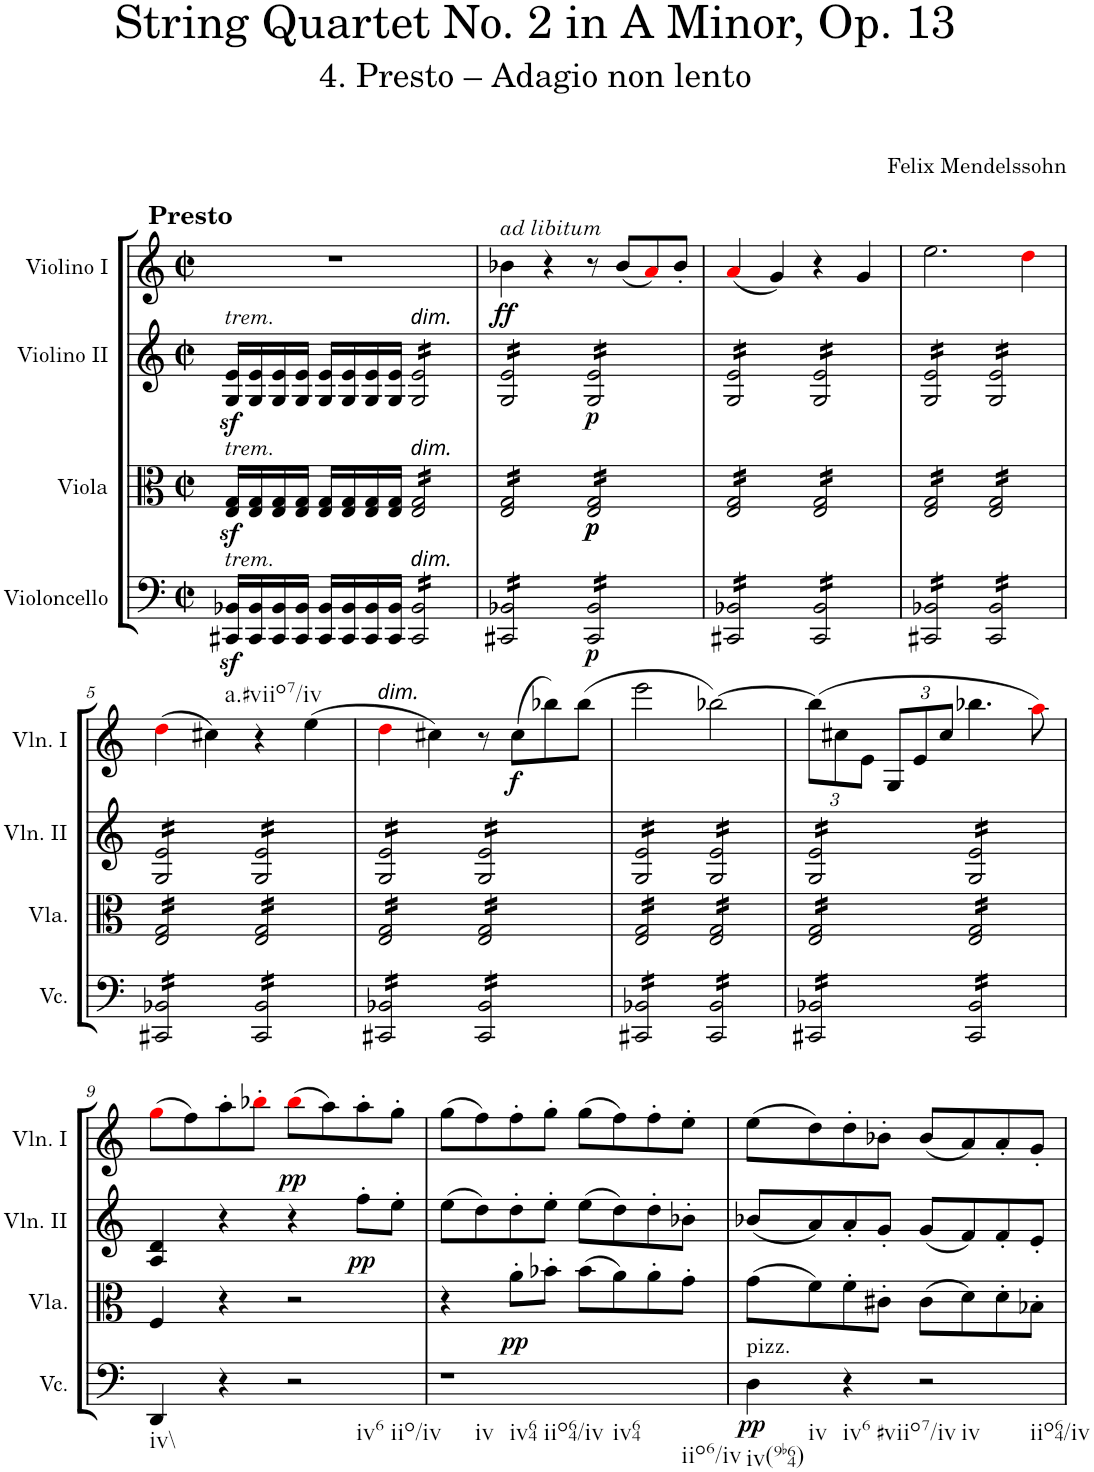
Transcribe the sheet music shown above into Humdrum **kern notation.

**kern	**dynam	**kern	**dynam	**kern	**dynam	**kern	**dynam
*part4	*part4	*part3	*part3	*part2	*part2	*part1	*part1
*staff4	*staff4	*staff3	*staff3	*staff2	*staff2	*staff1	*staff1
*I"Violoncello	*	*I"Viola	*	*I"Violino II	*	*I"Violino I	*
*I'Vc.	*	*I'Vla.	*	*I'Vln. II	*	*I'Vln. I	*
*clefF4	*	*clefC3	*	*clefG2	*	*clefG2	*
*k[]	*	*k[]	*	*k[]	*	*k[]	*
*M2/2	*	*M2/2	*	*M2/2	*	*M2/2	*
*met(c|)	*	*met(c|)	*	*met(c|)	*	*met(c|)	*
=1	=1	=1	=1	=1	=1	=1	=1
!	!	!	!	!	!	!LO:TX:a:B:t=Presto	!
!	!	!	!	!LO:TX:a:i:t=trem.	!	!	!
!	!	!LO:TX:a:i:t=trem.	!	!	!	!	!
!LO:TX:a:i:t=trem.	!	!	!	!	!	!	!
!LO:TX:b:t=a.#viio7/iv	!	!	!	!	!	!	!
16CC#X/z< 16BB-X/z<LL	.	16E/z< 16G/z<LL	.	16G/z< 16e/z<LL	.	1r	.
16CC#/ 16BB-/	.	16E/ 16G/	.	16G/ 16e/	.	.	.
16CC#/ 16BB-/	.	16E/ 16G/	.	16G/ 16e/	.	.	.
16CC#/ 16BB-/JJ	.	16E/ 16G/JJ	.	16G/ 16e/JJ	.	.	.
16CC#/ 16BB-/LL	.	16E/ 16G/LL	.	16G/ 16e/LL	.	.	.
16CC#/ 16BB-/	.	16E/ 16G/	.	16G/ 16e/	.	.	.
16CC#/ 16BB-/	.	16E/ 16G/	.	16G/ 16e/	.	.	.
16CC#/ 16BB-/JJ	.	16E/ 16G/JJ	.	16G/ 16e/JJ	.	.	.
!	!	!	!	!LO:TX:a:i:t=dim.	!	!	!
!	!	!LO:TX:a:i:t=dim.	!	!	!	!	!
!LO:TX:a:i:t=dim.	!	!	!	!	!	!	!
*tremolo	*	*	*	*	*	*	*
*	*	*tremolo	*	*	*	*	*
*	*	*	*	*tremolo	*	*	*
16CC#/ 16BB-/LL	.	16E/ 16G/LL	.	16G/ 16e/LL	.	.	.
16CC#/ 16BB-/	.	16E/ 16G/	.	16G/ 16e/	.	.	.
16CC#/ 16BB-/	.	16E/ 16G/	.	16G/ 16e/	.	.	.
16CC#/ 16BB-/	.	16E/ 16G/	.	16G/ 16e/	.	.	.
16CC#/ 16BB-/	.	16E/ 16G/	.	16G/ 16e/	.	.	.
16CC#/ 16BB-/	.	16E/ 16G/	.	16G/ 16e/	.	.	.
16CC#/ 16BB-/	.	16E/ 16G/	.	16G/ 16e/	.	.	.
16CC#/ 16BB-/JJ	.	16E/ 16G/JJ	.	16G/ 16e/JJ	.	.	.
=2	=2	=2	=2	=2	=2	=2	=2
!	!	!	!	!	!	!LO:TX:a:i:t=ad libitum	!
!	!	!	!	!	!	!	!LO:DY:b
16CC#X/ 16BB-X/LL	.	16E/ 16G/LL	.	16G/ 16e/LL	.	4b-X\	ff
16CC#X/ 16BB-X/	.	16E/ 16G/	.	16G/ 16e/	.	.	.
16CC#X/ 16BB-X/	.	16E/ 16G/	.	16G/ 16e/	.	.	.
16CC#X/ 16BB-X/	.	16E/ 16G/	.	16G/ 16e/	.	.	.
16CC#X/ 16BB-X/	.	16E/ 16G/	.	16G/ 16e/	.	4r	.
16CC#X/ 16BB-X/	.	16E/ 16G/	.	16G/ 16e/	.	.	.
16CC#X/ 16BB-X/	.	16E/ 16G/	.	16G/ 16e/	.	.	.
16CC#X/ 16BB-X/JJ	.	16E/ 16G/JJ	.	16G/ 16e/JJ	.	.	.
!	!LO:DY:b	!	!LO:DY:b	!	!	!	!
!	!	!	!LO:DY:n=1:b	!	!LO:DY:b	!	!
16CC#/ 16BB-/LL	p	16E/ 16G/LL	p p	16G/ 16e/LL	p	8r	.
16CC#/ 16BB-/	.	16E/ 16G/	.	16G/ 16e/	.	.	.
16CC#/ 16BB-/	.	16E/ 16G/	.	16G/ 16e/	.	(<8b-/L	.
16CC#/ 16BB-/	.	16E/ 16G/	.	16G/ 16e/	.	.	.
16CC#/ 16BB-/	.	16E/ 16G/	.	16G/ 16e/	.	8ai/)	.
16CC#/ 16BB-/	.	16E/ 16G/	.	16G/ 16e/	.	.	.
16CC#/ 16BB-/	.	16E/ 16G/	.	16G/ 16e/	.	8b-'/J	.
16CC#/ 16BB-/JJ	.	16E/ 16G/JJ	.	16G/ 16e/JJ	.	.	.
=3	=3	=3	=3	=3	=3	=3	=3
16CC#X/ 16BB-X/LL	.	16E/ 16G/LL	.	16G/ 16e/LL	.	(<4ai/	.
16CC#X/ 16BB-X/	.	16E/ 16G/	.	16G/ 16e/	.	.	.
16CC#X/ 16BB-X/	.	16E/ 16G/	.	16G/ 16e/	.	.	.
16CC#X/ 16BB-X/	.	16E/ 16G/	.	16G/ 16e/	.	.	.
16CC#X/ 16BB-X/	.	16E/ 16G/	.	16G/ 16e/	.	4g/)	.
16CC#X/ 16BB-X/	.	16E/ 16G/	.	16G/ 16e/	.	.	.
16CC#X/ 16BB-X/	.	16E/ 16G/	.	16G/ 16e/	.	.	.
16CC#X/ 16BB-X/JJ	.	16E/ 16G/JJ	.	16G/ 16e/JJ	.	.	.
16CC#/ 16BB-/LL	.	16E/ 16G/LL	.	16G/ 16e/LL	.	4r	.
16CC#/ 16BB-/	.	16E/ 16G/	.	16G/ 16e/	.	.	.
16CC#/ 16BB-/	.	16E/ 16G/	.	16G/ 16e/	.	.	.
16CC#/ 16BB-/	.	16E/ 16G/	.	16G/ 16e/	.	.	.
16CC#/ 16BB-/	.	16E/ 16G/	.	16G/ 16e/	.	4g/	.
16CC#/ 16BB-/	.	16E/ 16G/	.	16G/ 16e/	.	.	.
16CC#/ 16BB-/	.	16E/ 16G/	.	16G/ 16e/	.	.	.
16CC#/ 16BB-/JJ	.	16E/ 16G/JJ	.	16G/ 16e/JJ	.	.	.
=4	=4	=4	=4	=4	=4	=4	=4
16CC#X/ 16BB-X/LL	.	16E/ 16G/LL	.	16G/ 16e/LL	.	2.ee\	.
16CC#X/ 16BB-X/	.	16E/ 16G/	.	16G/ 16e/	.	.	.
16CC#X/ 16BB-X/	.	16E/ 16G/	.	16G/ 16e/	.	.	.
16CC#X/ 16BB-X/	.	16E/ 16G/	.	16G/ 16e/	.	.	.
16CC#X/ 16BB-X/	.	16E/ 16G/	.	16G/ 16e/	.	.	.
16CC#X/ 16BB-X/	.	16E/ 16G/	.	16G/ 16e/	.	.	.
16CC#X/ 16BB-X/	.	16E/ 16G/	.	16G/ 16e/	.	.	.
16CC#X/ 16BB-X/JJ	.	16E/ 16G/JJ	.	16G/ 16e/JJ	.	.	.
16CC#/ 16BB-/LL	.	16E/ 16G/LL	.	16G/ 16e/LL	.	.	.
16CC#/ 16BB-/	.	16E/ 16G/	.	16G/ 16e/	.	.	.
16CC#/ 16BB-/	.	16E/ 16G/	.	16G/ 16e/	.	.	.
16CC#/ 16BB-/	.	16E/ 16G/	.	16G/ 16e/	.	.	.
16CC#/ 16BB-/	.	16E/ 16G/	.	16G/ 16e/	.	4ddi\	.
16CC#/ 16BB-/	.	16E/ 16G/	.	16G/ 16e/	.	.	.
16CC#/ 16BB-/	.	16E/ 16G/	.	16G/ 16e/	.	.	.
16CC#/ 16BB-/JJ	.	16E/ 16G/JJ	.	16G/ 16e/JJ	.	.	.
!!LO:LB:g=z
=5	=5	=5	=5	=5	=5	=5	=5
16CC#X/ 16BB-X/LL	.	16E/ 16G/LL	.	16G/ 16e/LL	.	(>4ddi\	.
16CC#X/ 16BB-X/	.	16E/ 16G/	.	16G/ 16e/	.	.	.
16CC#X/ 16BB-X/	.	16E/ 16G/	.	16G/ 16e/	.	.	.
16CC#X/ 16BB-X/	.	16E/ 16G/	.	16G/ 16e/	.	.	.
16CC#X/ 16BB-X/	.	16E/ 16G/	.	16G/ 16e/	.	4cc#X\)	.
16CC#X/ 16BB-X/	.	16E/ 16G/	.	16G/ 16e/	.	.	.
16CC#X/ 16BB-X/	.	16E/ 16G/	.	16G/ 16e/	.	.	.
16CC#X/ 16BB-X/JJ	.	16E/ 16G/JJ	.	16G/ 16e/JJ	.	.	.
16CC#/ 16BB-/LL	.	16E/ 16G/LL	.	16G/ 16e/LL	.	4r	.
16CC#/ 16BB-/	.	16E/ 16G/	.	16G/ 16e/	.	.	.
16CC#/ 16BB-/	.	16E/ 16G/	.	16G/ 16e/	.	.	.
16CC#/ 16BB-/	.	16E/ 16G/	.	16G/ 16e/	.	.	.
16CC#/ 16BB-/	.	16E/ 16G/	.	16G/ 16e/	.	(>4ee\	.
16CC#/ 16BB-/	.	16E/ 16G/	.	16G/ 16e/	.	.	.
16CC#/ 16BB-/	.	16E/ 16G/	.	16G/ 16e/	.	.	.
16CC#/ 16BB-/JJ	.	16E/ 16G/JJ	.	16G/ 16e/JJ	.	.	.
=6	=6	=6	=6	=6	=6	=6	=6
!	!	!	!	!	!	!LO:TX:a:i:t=dim.	!
16CC#X/ 16BB-X/LL	.	16E/ 16G/LL	.	16G/ 16e/LL	.	4ddi\	.
16CC#X/ 16BB-X/	.	16E/ 16G/	.	16G/ 16e/	.	.	.
16CC#X/ 16BB-X/	.	16E/ 16G/	.	16G/ 16e/	.	.	.
16CC#X/ 16BB-X/	.	16E/ 16G/	.	16G/ 16e/	.	.	.
16CC#X/ 16BB-X/	.	16E/ 16G/	.	16G/ 16e/	.	4cc#X\)	.
16CC#X/ 16BB-X/	.	16E/ 16G/	.	16G/ 16e/	.	.	.
16CC#X/ 16BB-X/	.	16E/ 16G/	.	16G/ 16e/	.	.	.
16CC#X/ 16BB-X/JJ	.	16E/ 16G/JJ	.	16G/ 16e/JJ	.	.	.
16CC#/ 16BB-/LL	.	16E/ 16G/LL	.	16G/ 16e/LL	.	8r	.
16CC#/ 16BB-/	.	16E/ 16G/	.	16G/ 16e/	.	.	.
!	!	!	!	!	!	!	!LO:DY:b
16CC#/ 16BB-/	.	16E/ 16G/	.	16G/ 16e/	.	(8cc#\L	f
16CC#/ 16BB-/	.	16E/ 16G/	.	16G/ 16e/	.	.	.
16CC#/ 16BB-/	.	16E/ 16G/	.	16G/ 16e/	.	8bb-X\)	.
16CC#/ 16BB-/	.	16E/ 16G/	.	16G/ 16e/	.	.	.
16CC#/ 16BB-/	.	16E/ 16G/	.	16G/ 16e/	.	(>8bb-\J	.
16CC#/ 16BB-/JJ	.	16E/ 16G/JJ	.	16G/ 16e/JJ	.	.	.
=7	=7	=7	=7	=7	=7	=7	=7
16CC#X/ 16BB-X/LL	.	16E/ 16G/LL	.	16G/ 16e/LL	.	2eee\	.
16CC#X/ 16BB-X/	.	16E/ 16G/	.	16G/ 16e/	.	.	.
16CC#X/ 16BB-X/	.	16E/ 16G/	.	16G/ 16e/	.	.	.
16CC#X/ 16BB-X/	.	16E/ 16G/	.	16G/ 16e/	.	.	.
16CC#X/ 16BB-X/	.	16E/ 16G/	.	16G/ 16e/	.	.	.
16CC#X/ 16BB-X/	.	16E/ 16G/	.	16G/ 16e/	.	.	.
16CC#X/ 16BB-X/	.	16E/ 16G/	.	16G/ 16e/	.	.	.
16CC#X/ 16BB-X/JJ	.	16E/ 16G/JJ	.	16G/ 16e/JJ	.	.	.
16CC#/ 16BB-/LL	.	16E/ 16G/LL	.	16G/ 16e/LL	.	[2bb-X\)	.
16CC#/ 16BB-/	.	16E/ 16G/	.	16G/ 16e/	.	.	.
16CC#/ 16BB-/	.	16E/ 16G/	.	16G/ 16e/	.	.	.
16CC#/ 16BB-/	.	16E/ 16G/	.	16G/ 16e/	.	.	.
16CC#/ 16BB-/	.	16E/ 16G/	.	16G/ 16e/	.	.	.
16CC#/ 16BB-/	.	16E/ 16G/	.	16G/ 16e/	.	.	.
16CC#/ 16BB-/	.	16E/ 16G/	.	16G/ 16e/	.	.	.
16CC#/ 16BB-/JJ	.	16E/ 16G/JJ	.	16G/ 16e/JJ	.	.	.
=8	=8	=8	=8	=8	=8	=8	=8
*	*	*	*	*	*	*Xbrackettup	*
16CC#X/ 16BB-X/LL	.	16E/ 16G/LL	.	16G/ 16e/LL	.	(>12bb-\L]	.
16CC#X/ 16BB-X/	.	16E/ 16G/	.	16G/ 16e/	.	.	.
.	.	.	.	.	.	12cc#X\	.
16CC#X/ 16BB-X/	.	16E/ 16G/	.	16G/ 16e/	.	.	.
.	.	.	.	.	.	12e\J	.
16CC#X/ 16BB-X/	.	16E/ 16G/	.	16G/ 16e/	.	.	.
16CC#X/ 16BB-X/	.	16E/ 16G/	.	16G/ 16e/	.	12G/L	.
16CC#X/ 16BB-X/	.	16E/ 16G/	.	16G/ 16e/	.	.	.
.	.	.	.	.	.	12e/	.
16CC#X/ 16BB-X/	.	16E/ 16G/	.	16G/ 16e/	.	.	.
.	.	.	.	.	.	12cc#/J	.
16CC#X/ 16BB-X/JJ	.	16E/ 16G/JJ	.	16G/ 16e/JJ	.	.	.
16CC#/ 16BB-/LL	.	16E/ 16G/LL	.	16G/ 16e/LL	.	4.bb-X\	.
16CC#/ 16BB-/	.	16E/ 16G/	.	16G/ 16e/	.	.	.
16CC#/ 16BB-/	.	16E/ 16G/	.	16G/ 16e/	.	.	.
16CC#/ 16BB-/	.	16E/ 16G/	.	16G/ 16e/	.	.	.
16CC#/ 16BB-/	.	16E/ 16G/	.	16G/ 16e/	.	.	.
16CC#/ 16BB-/	.	16E/ 16G/	.	16G/ 16e/	.	.	.
16CC#/ 16BB-/	.	16E/ 16G/	.	16G/ 16e/	.	8aai\)	.
16CC#/ 16BB-/JJ	.	16E/ 16G/JJ	.	16G/ 16e/JJ	.	.	.
*	*	*	*	*Xtremolo	*	*	*
*	*	*Xtremolo	*	*	*	*	*
*Xtremolo	*	*	*	*	*	*	*
!!LO:LB:g=z
=9	=9	=9	=9	=9	=9	=9	=9
!LO:TX:b:t=iv\\	!	!	!	!	!	!	!
4DD/	.	4F/	.	4A/ 4d/	.	(>8ggi\L	.
.	.	.	.	.	.	8ff\)	.
4r	.	4r	.	4r	.	8aa'\	.
.	.	.	.	.	.	8bb-X'i\J	.
!LO:TX:b:t=iv6	!	!	!	!	!	!	!
!LO:TX:b:t=iio/iv	!	!	!	!	!	!	!
!	!	!	!	!	!	!	!LO:DY:b
2r	.	2r	.	4r	.	(>8bb-i\L	pp
.	.	.	.	.	.	8aa\)	.
!	!	!	!	!	!LO:DY:b	!	!
.	.	.	.	8ff'\L	pp	8aa'\	.
.	.	.	.	8ee'\J	.	8gg'\J	.
=10	=10	=10	=10	=10	=10	=10	=10
!LO:TX:b:t=iv	!	!	!	!	!	!	!
!LO:TX:b:t=iv64	!	!	!	!	!	!	!
!LO:TX:b:t=iio64/iv	!	!	!	!	!	!	!
!LO:TX:b:t=iv64	!	!	!	!	!	!	!
!LO:TX:b:t=iio6/iv	!	!	!	!	!	!	!
1r	.	4r	.	(>8ee\L	.	(>8gg\L	.
.	.	.	.	8dd\)	.	8ff\)	.
!	!	!	!LO:DY:b	!	!	!	!
.	.	8a'\L	pp	8dd'\	.	8ff'\	.
.	.	8b-X'\J	.	8ee'\J	.	8gg'\J	.
.	.	(>8b-\L	.	(>8ee\L	.	(>8gg\L	.
.	.	8a\)	.	8dd\)	.	8ff\)	.
.	.	8a'\	.	8dd'\	.	8ff'\	.
.	.	8g'\J	.	8b-X'\J	.	8ee'\J	.
=11	=11	=11	=11	=11	=11	=11	=11
!LO:TX:a:t=pizz.	!	!	!	!	!	!	!
!LO:TX:b:t=iv(9b64)	!	!	!	!	!	!	!
!LO:TX:b:t=iv	!	!	!	!	!	!	!
!	!LO:DY:b	!	!	!	!	!	!
4D\	pp	(>8g\L	.	(<8b-X/L	.	(>8ee\L	.
.	.	8f\)	.	8a/)	.	8dd\)	.
!LO:TX:b:t=iv6	!	!	!	!	!	!	!
!LO:TX:b:t=#viio7/iv	!	!	!	!	!	!	!
4r	.	8f'\	.	8a'/	.	8dd'\	.
.	.	8c#X'\J	.	8g'/J	.	8b-X'\J	.
!LO:TX:b:t=iv	!	!	!	!	!	!	!
!LO:TX:b:t=iio64/iv	!	!	!	!	!	!	!
2r	.	(>8c#\L	.	(<8g/L	.	(<8b-/L	.
.	.	8d\)	.	8f/)	.	8a/)	.
.	.	8d'\	.	8f'/	.	8a'/	.
.	.	8B-X'\J	.	8e'/J	.	8g'/J	.
=	=	=	=	=	=	=	=
*-	*-	*-	*-	*-	*-	*-	*-
